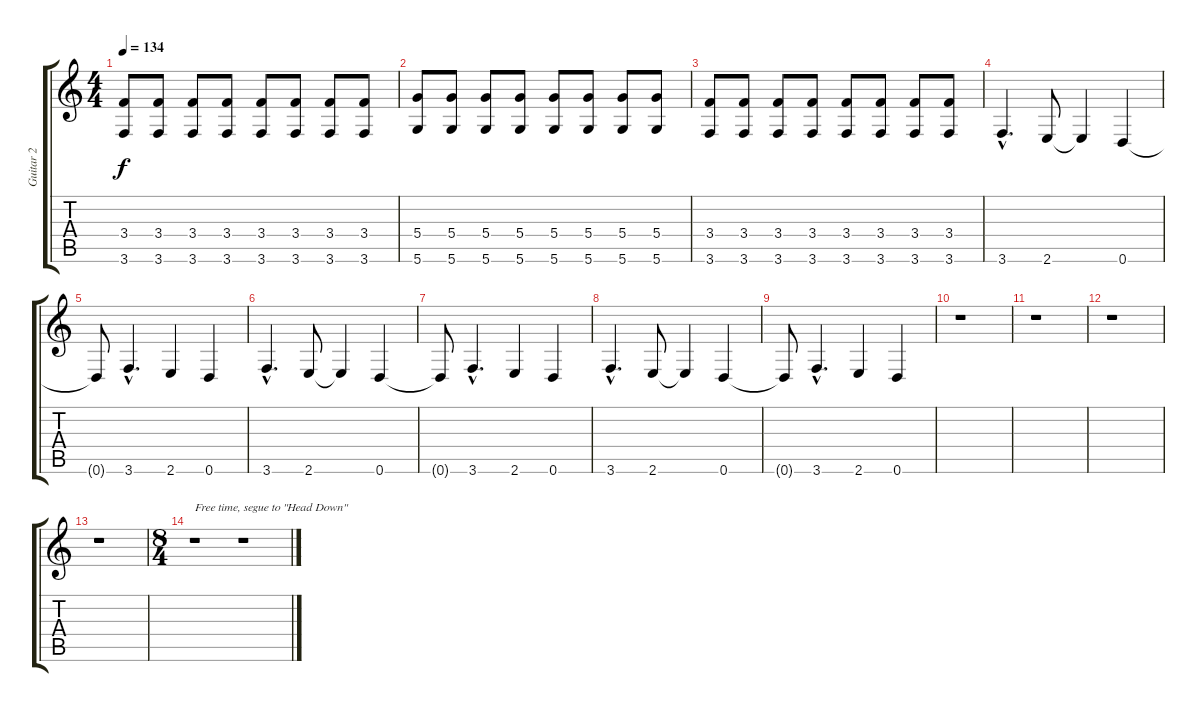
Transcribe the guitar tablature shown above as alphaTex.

\track ("Guitar 2" "Guitar 2") {instrument overdrivenguitar}
\staff {score tabs}
\tuning (E4 B3 G3 D3 G2 D2) {hide}
\ts (4 4)
\tempo 134
\clef g2
\ks c
(3.4 3.6).8{dy f} (3.4 3.6).8 (3.4 3.6).8 (3.4 3.6).8 (3.4 3.6).8 (3.4 3.6).8 (3.4 3.6).8 (3.4 3.6).8 |
(5.4 5.6).8 (5.4 5.6).8 (5.4 5.6).8 (5.4 5.6).8 (5.4 5.6).8 (5.4 5.6).8 (5.4 5.6).8 (5.4 5.6).8 |
(3.4 3.6).8 (3.4 3.6).8 (3.4 3.6).8 (3.4 3.6).8 (3.4 3.6).8 (3.4 3.6).8 (3.4 3.6).8 (3.4 3.6).8 |
3.6{hac}.4{d} 2.6.8 2.6{t}.4 0.6.4 |
0.6{t}.8 3.6{hac}.4{d} 2.6.4 0.6.4 |
3.6{hac}.4{d} 2.6.8 2.6{t}.4 0.6.4 |
0.6{t}.8 3.6{hac}.4{d} 2.6.4 0.6.4 |
3.6{hac}.4{d} 2.6.8 2.6{t}.4 0.6.4 |
0.6{t}.8 3.6{hac}.4{d} 2.6.4 0.6.4 |
r.1 |
r.1 |
r.1 |
r.1 |
\ts (8 4)
r.1{txt "Free time, segue to \"Head Down\""} r.1
